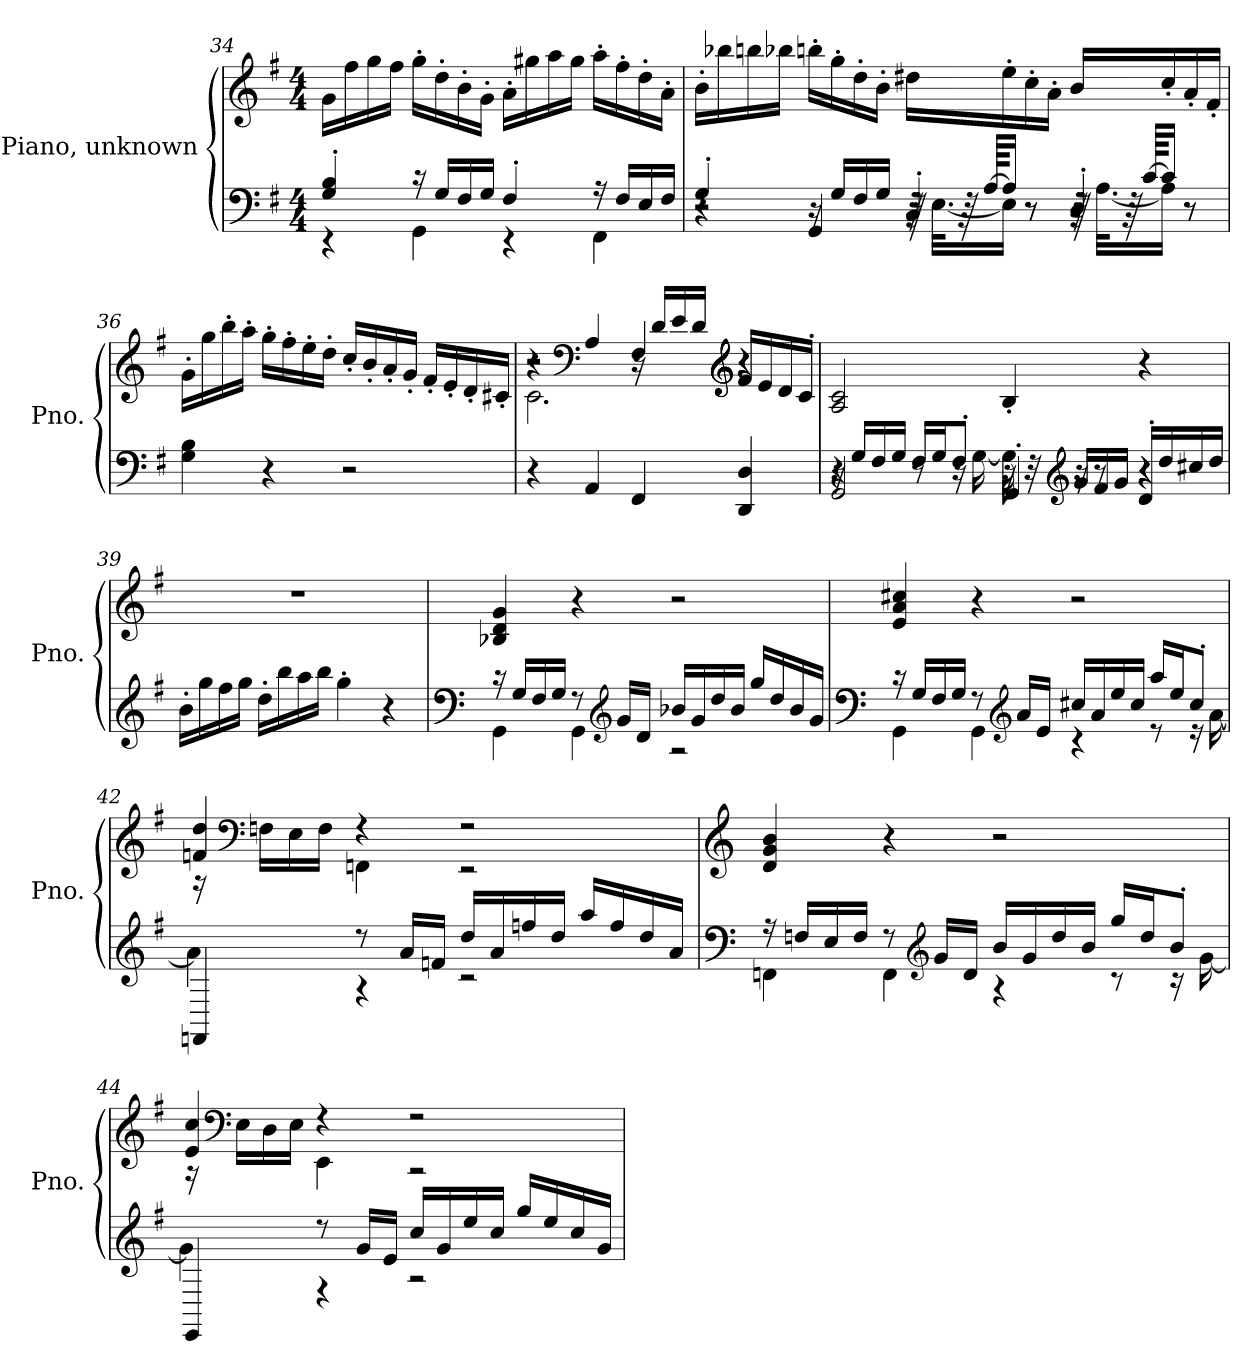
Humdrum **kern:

**kern	**kern
*part1	*part1
*staff2	*staff1
*I"Piano, unknown	*
*I'Pno.	*
!!LO:PB:g=z
*clefF4	*clefG2
*k[f#]	*k[f#]
*M4/4	*M4/4
=34	=34
*^	*
4G/' 4B/'	4r	16g\LL
.	.	16ff#\
.	.	16gg\
.	.	16ff#\JJ
16r	4GG\	16gg'\LL
16G/LL	.	16dd'\
16F#/	.	16b'\
16G/JJ	.	16g'\JJ
4F#'/	4r	16a'\LL
.	.	16gg#X\
.	.	16aa\
.	.	16gg#\JJ
16r	4FF#\	16aa'\LL
16F#/LL	.	16ff#'\
16E/	.	16dd'\
16F#/JJ	.	16a'\JJ
=35	=35	=35
*	*^	*
4G'/	2r	4r	16b'\LL
.	.	.	16bb-X\
.	.	.	16bbn\
.	.	.	16bb-X\JJ
16r	.	4GG/	16bbn'\LL
16G/LL	.	.	16gg'\
16F#/	.	.	16dd'\
16G/JJ	.	.	16b'\JJ
32r	64r	4C'/	16dd#X\LL
.	[32.E\KLL	.	.
64r	.	.	.
[64A/KKLL	.	.	.
16A/JJ]	16E\JJ]	.	16ee'\
8r	8r	.	16cc'\
.	.	.	16a'\JJ
32r	64r	4D'/	16b/LL
.	[32.A\KLL	.	.
64r	.	.	.
[64c/KKLL	.	.	.
16c/JJ]	16A\JJ]	.	16cc'/
8r	8r	.	16a'/
.	.	.	16f#'/JJ
*v	*v	*v	*
!!LO:LB:g=z
=36	=36
4G\ 4B\	16g'\LL
.	16gg\
.	16bb'\
.	16aa'\JJ
4r	16gg'\LL
.	16ff#'\
.	16ee'\
.	16dd'\JJ
2r	16cc'/LL
.	16b'/
.	16a'/
.	16g'/JJ
.	16f#'/LL
.	16e'/
.	16d'/
.	16c#X'/JJ
=37	=37
*	*^
*	*	*^
4r	4r	2.c\	2r
*	*clefF4	*	*
4AA/	4A/	.	.
4FF#/	16r	.	4F#/
.	16d/LL	.	.
.	16e/	.	.
.	16d/JJ	.	.
*	*clefG2	*	*
4DD/ 4D/	16f#/LL	4r	4r
.	16e/	.	.
.	16d/	.	.
.	16c'/JJ	.	.
*	*v	*v	*v
!!LO:LB:g=z
=38	=38
*^	*
*	*^	*
16r	4r	2GG/	2A/ 2c/
16G/LL	.	.	.
16F#/	.	.	.
16G/JJ	.	.	.
16F#/LL	8r	.	.
16G/J	.	.	.
8F#'/J	16r	.	.
.	[16G\	.	.
16r	32G\]	4GG'/	4B'/
.	32r	.	.
*clefG2	*	*	*
16g/LL	16r	.	.
16f#/	8r	.	.
16g/JJ	.	.	.
16d'/LL	4r	4r	4r
16dd/	.	.	.
16cc#X/	.	.	.
16dd/JJ	.	.	.
*v	*v	*v	*
=39	=39
16b'\LL	1r
16gg\	.
16ff#\	.
16gg\JJ	.
16dd'\LL	.
16bb\	.
16aa\	.
16bb\JJ	.
4gg'\	.
4r	.
!!LO:LB:g=z
=40	=40
*clefF4	*
*^	*
16r	4GG\	4B-X/ 4d/ 4g/
16G/LL	.	.
16F#/	.	.
16G/JJ	.	.
8r	4GG\	4r
*clefG2	*	*
16g/LL	.	.
16d/JJ	.	.
16b-X/LL	2r	2r
16g/	.	.
16dd/	.	.
16b-/JJ	.	.
16gg/LL	.	.
16dd/	.	.
16b-/	.	.
16g/JJ	.	.
=41	=41	=41
*clefF4	*	*
16r	4GG\	4e/ 4a/ 4cc#X/
16G/LL	.	.
16F#/	.	.
16G/JJ	.	.
8r	4GG\	4r
*clefG2	*	*
16a/LL	.	.
16e/JJ	.	.
16cc#X/LL	4r	2r
16a/	.	.
16ee/	.	.
16cc#/JJ	.	.
16aa/LL	8r	.
16ee/J	.	.
8cc#'/J	16r	.
.	[16a\	.
!!LO:LB:g=z
=42	=42	=42
*	*	*^
4FFn/	4a\]	4fn/ 4dd/	16r
*	*	*clefF4	*
.	.	.	16Fn\LL
.	.	.	16E\
.	.	.	16F\JJ
8r	4r	4r	4FFn\
16a/LL	.	.	.
16fn/JJ	.	.	.
16dd/LL	2r	2r	2r
16a/	.	.	.
16ffn/	.	.	.
16dd/JJ	.	.	.
16aa/LL	.	.	.
16ff/	.	.	.
16dd/	.	.	.
16a/JJ	.	.	.
*	*	*v	*v
=43	=43	=43
*clefF4	*	*clefG2
16r	4FFn\	4d/ 4g/ 4b/
16Fn/LL	.	.
16E/	.	.
16F/JJ	.	.
8r	4FF\	4r
*clefG2	*	*
16g/LL	.	.
16d/JJ	.	.
16b/LL	4r	2r
16g/	.	.
16dd/	.	.
16b/JJ	.	.
16gg/LL	8r	.
16dd/J	.	.
8b'/J	16r	.
.	[16g\	.
!!LO:LB:g=z
=44	=44	=44
*	*	*^
4EE/	4g\]	4e/ 4cc/	16r
*	*	*clefF4	*
.	.	.	16E\LL
.	.	.	16D\
.	.	.	16E\JJ
8r	4r	4r	4EE\
16g/LL	.	.	.
16e/JJ	.	.	.
16cc/LL	2r	2r	2r
16g/	.	.	.
16ee/	.	.	.
16cc/JJ	.	.	.
16gg/LL	.	.	.
16ee/	.	.	.
16cc/	.	.	.
16g/JJ	.	.	.
*v	*v	*	*
*	*v	*v
=	=
*-	*-
